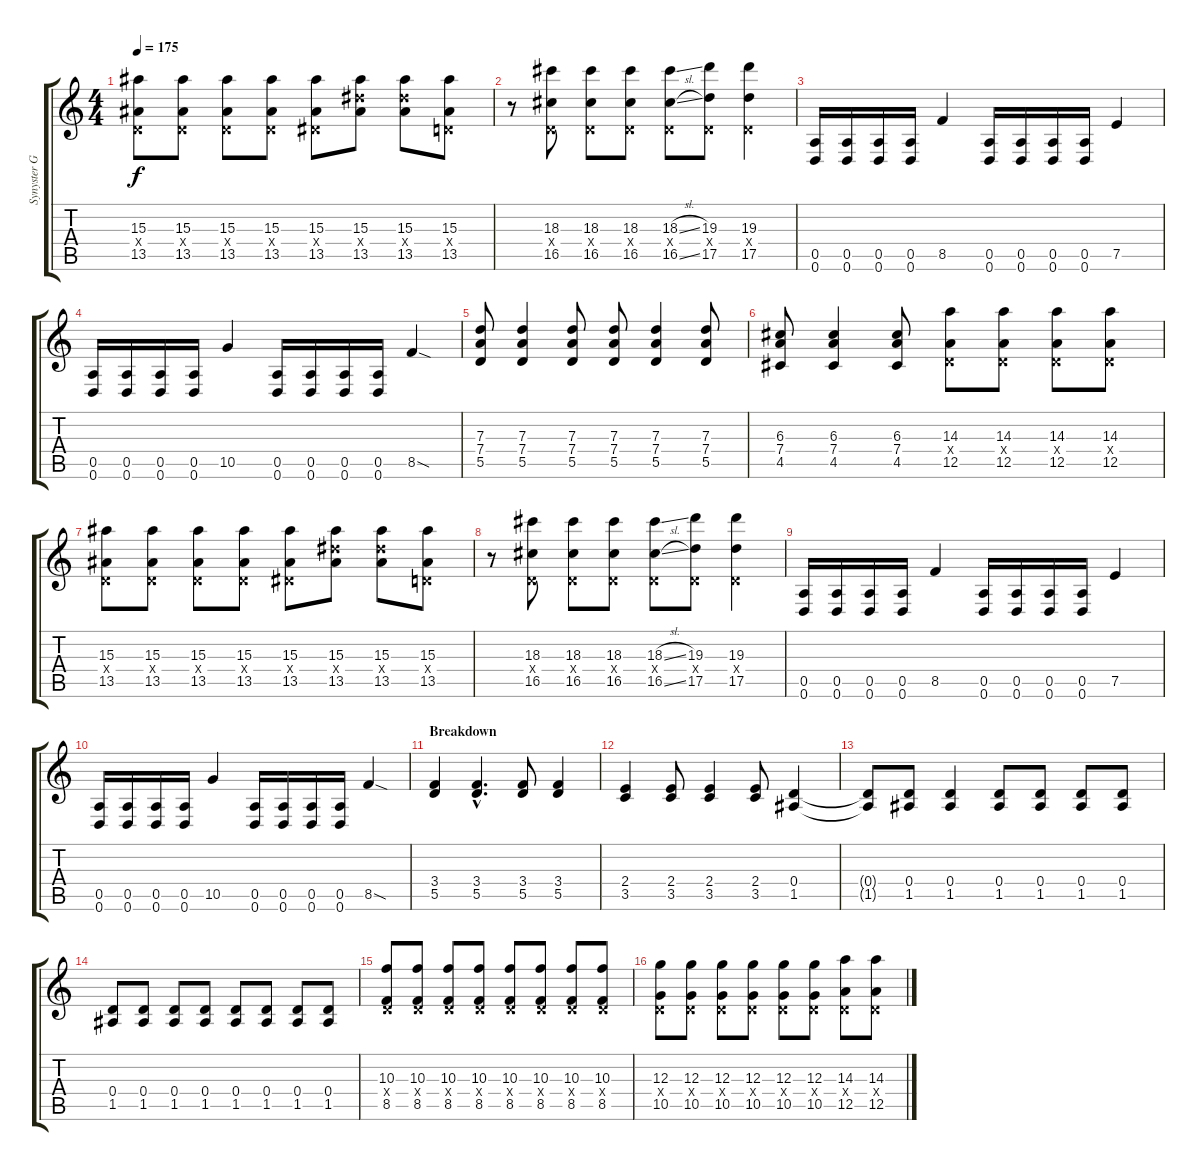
\track ("Synyster Gates" "Synyster G") {instrument distortionguitar}
\staff {score tabs}
\tuning (E4 B3 G3 D3 A2 D2) {hide}
\ts (4 4)
\tempo 175
\clef g2
\ks c
(15.3 0.4{x} 13.5).8{dy f} (15.3 0.4{x} 13.5).8 (15.3 0.4{x} 13.5).8 (15.3 0.4{x} 13.5).8 (15.3 1.4{x} 13.5).8 (15.3 13.4{x} 13.5).8 (15.3 13.4{x} 13.5).8 (15.3 0.4{x} 13.5).8 |
r.8 (18.3 0.4{x} 16.5).8 (18.3 0.4{x} 16.5).8 (18.3 0.4{x} 16.5).8 (18.3{sl} 0.4{x} 16.5{sl}).8 (19.3 0.4{x} 17.5).8 (19.3 0.4{x} 17.5).4 |
(0.5 0.6).16 (0.5 0.6).16 (0.5 0.6).16 (0.5 0.6).16 8.5.4 (0.5 0.6).16 (0.5 0.6).16 (0.5 0.6).16 (0.5 0.6).16 7.5.4 |
(0.5 0.6).16 (0.5 0.6).16 (0.5 0.6).16 (0.5 0.6).16 10.5.4 (0.5 0.6).16 (0.5 0.6).16 (0.5 0.6).16 (0.5 0.6).16 8.5{sod}.4 |
(7.3 7.4 5.5).8 (7.3 7.4 5.5).4 (7.3 7.4 5.5).8 (7.3 7.4 5.5).8 (7.3 7.4 5.5).4 (7.3 7.4 5.5).8 |
(6.3 7.4 4.5).8 (6.3 7.4 4.5).4 (6.3 7.4 4.5).8 (14.3 0.4{x} 12.5).8 (14.3 0.4{x} 12.5).8 (14.3 0.4{x} 12.5).8 (14.3 0.4{x} 12.5).8 |
(15.3 0.4{x} 13.5).8 (15.3 0.4{x} 13.5).8 (15.3 0.4{x} 13.5).8 (15.3 0.4{x} 13.5).8 (15.3 1.4{x} 13.5).8 (15.3 13.4{x} 13.5).8 (15.3 13.4{x} 13.5).8 (15.3 0.4{x} 13.5).8 |
r.8 (18.3 0.4{x} 16.5).8 (18.3 0.4{x} 16.5).8 (18.3 0.4{x} 16.5).8 (18.3{sl} 0.4{x} 16.5{sl}).8 (19.3 0.4{x} 17.5).8 (19.3 0.4{x} 17.5).4 |
(0.5 0.6).16 (0.5 0.6).16 (0.5 0.6).16 (0.5 0.6).16 8.5.4 (0.5 0.6).16 (0.5 0.6).16 (0.5 0.6).16 (0.5 0.6).16 7.5.4 |
(0.5 0.6).16 (0.5 0.6).16 (0.5 0.6).16 (0.5 0.6).16 10.5.4 (0.5 0.6).16 (0.5 0.6).16 (0.5 0.6).16 (0.5 0.6).16 8.5{sod}.4 |
\section ("" "Breakdown")
(3.4 5.5).4 (3.4{hac} 5.5{hac}).4{d} (3.4 5.5).8 (3.4 5.5).4 |
(2.4 3.5).4 (2.4 3.5).8 (2.4 3.5).4 (2.4 3.5).8 (0.4 1.5).4 |
(0.4{t} 1.5{t}).8 (0.4 1.5).8 (0.4 1.5).4 (0.4 1.5).8 (0.4 1.5).8 (0.4 1.5).8 (0.4 1.5).8 |
(0.4 1.5).8 (0.4 1.5).8 (0.4 1.5).8 (0.4 1.5).8 (0.4 1.5).8 (0.4 1.5).8 (0.4 1.5).8 (0.4 1.5).8 |
(10.3 0.4{x} 8.5).8 (10.3 0.4{x} 8.5).8 (10.3 0.4{x} 8.5).8 (10.3 0.4{x} 8.5).8 (10.3 0.4{x} 8.5).8 (10.3 0.4{x} 8.5).8 (10.3 0.4{x} 8.5).8 (10.3 0.4{x} 8.5).8 |
(12.3 0.4{x} 10.5).8 (12.3 0.4{x} 10.5).8 (12.3 0.4{x} 10.5).8 (12.3 0.4{x} 10.5).8 (12.3 0.4{x} 10.5).8 (12.3 0.4{x} 10.5).8 (14.3 0.4{x} 12.5).8 (14.3 0.4{x} 12.5).8
